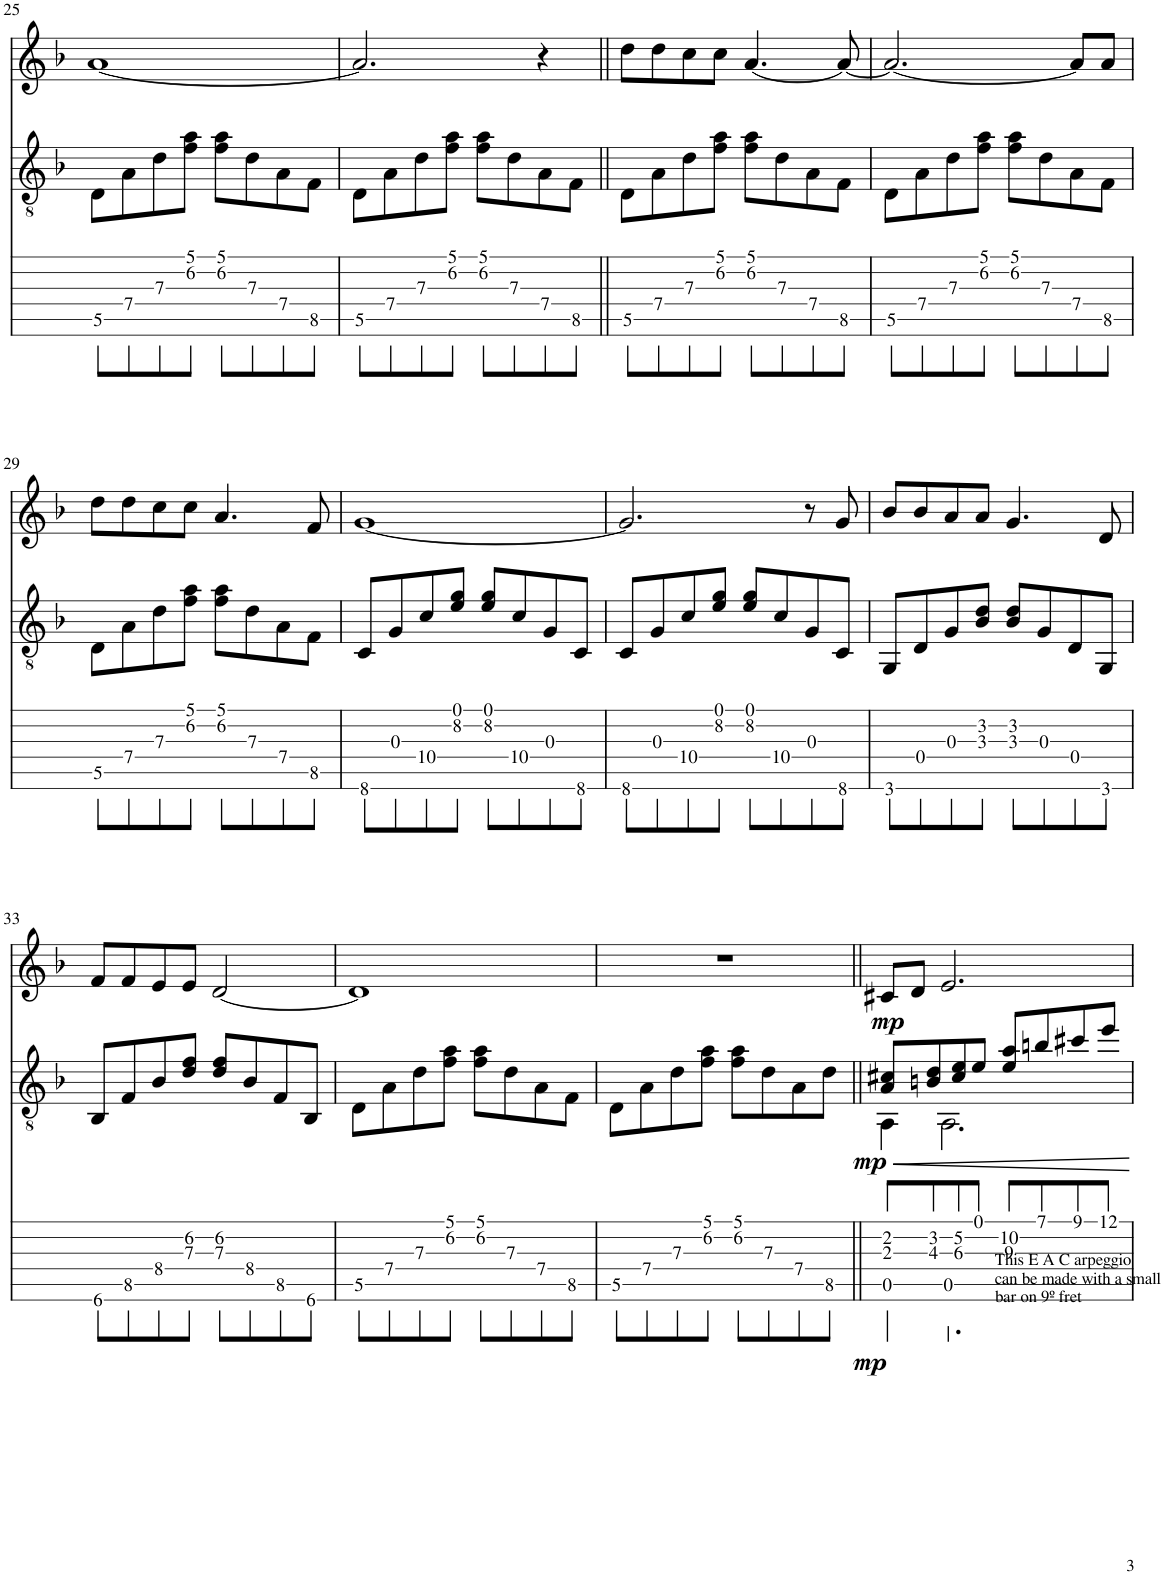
**kern	**dynam	**kern	**dynam	**kern	**dynam
*part3	*part3	*part2	*part2	*part1	*part1
*staff3	*staff3	*staff2	*staff2	*staff1	*staff1
*I"Guitar	*	*I"Guitar	*	*I"Flute	*
*	*	*	*	*I'Fl	*
!!LO:PB:g=z
*	*	*clefGv2	*	*clefG2	*
*k[b-]	*	*k[b-]	*	*k[b-]	*
*M4/4	*	*M4/4	*	*M4/4	*
=25	=25	=25	=25	=25	=25
8D\L	.	8D\L	.	[1a	.
8A\	.	8A\	.	.	.
8d\	.	8d\	.	.	.
8f\ 8a\J	.	8f\ 8a\J	.	.	.
8f\ 8a\L	.	8f\ 8a\L	.	.	.
8d\	.	8d\	.	.	.
8A\	.	8A\	.	.	.
8F\J	.	8F\J	.	.	.
=26	=26	=26	=26	=26	=26
8D\L	.	8D\L	.	2.a/]	.
8A\	.	8A\	.	.	.
8d\	.	8d\	.	.	.
8f\ 8a\J	.	8f\ 8a\J	.	.	.
8f\ 8a\L	.	8f\ 8a\L	.	.	.
8d\	.	8d\	.	.	.
8A\	.	8A\	.	4r	.
8F\J	.	8F\J	.	.	.
=27||	=27||	=27||	=27||	=27||	=27||
8D\L	.	8D\L	.	8dd\L	.
8A\	.	8A\	.	8dd\	.
8d\	.	8d\	.	8cc\	.
8f\ 8a\J	.	8f\ 8a\J	.	8cc\J	.
8f\ 8a\L	.	8f\ 8a\L	.	[4.a/	.
8d\	.	8d\	.	.	.
8A\	.	8A\	.	.	.
8F\J	.	8F\J	.	8a/_	.
=28	=28	=28	=28	=28	=28
8D\L	.	8D\L	.	2.a/_	.
8A\	.	8A\	.	.	.
8d\	.	8d\	.	.	.
8f\ 8a\J	.	8f\ 8a\J	.	.	.
8f\ 8a\L	.	8f\ 8a\L	.	.	.
8d\	.	8d\	.	.	.
8A\	.	8A\	.	8a/L]	.
8F\J	.	8F\J	.	8a/J	.
!!LO:LB:g=z
=29	=29	=29	=29	=29	=29
8D\L	.	8D\L	.	8dd\L	.
8A\	.	8A\	.	8dd\	.
8d\	.	8d\	.	8cc\	.
8f\ 8a\J	.	8f\ 8a\J	.	8cc\J	.
8f\ 8a\L	.	8f\ 8a\L	.	4.a/	.
8d\	.	8d\	.	.	.
8A\	.	8A\	.	.	.
8F\J	.	8F\J	.	8f/	.
=30	=30	=30	=30	=30	=30
8C\L	.	8C/L	.	[1g	.
8G\	.	8G/	.	.	.
8c\	.	8c/	.	.	.
8g\ 8e\J	.	8e/ 8g/J	.	.	.
8g\ 8e\L	.	8e/ 8g/L	.	.	.
8c\	.	8c/	.	.	.
8G\	.	8G/	.	.	.
8C\J	.	8C/J	.	.	.
=31	=31	=31	=31	=31	=31
8C\L	.	8C/L	.	2.g/]	.
8G\	.	8G/	.	.	.
8c\	.	8c/	.	.	.
8g\ 8e\J	.	8e/ 8g/J	.	.	.
8g\ 8e\L	.	8e/ 8g/L	.	.	.
8c\	.	8c/	.	.	.
8G\	.	8G/	.	8r	.
8C\J	.	8C/J	.	8g/	.
=32	=32	=32	=32	=32	=32
8GG\L	.	8GG/L	.	8b-/L	.
8D\	.	8D/	.	8b-/	.
8G\	.	8G/	.	8a/	.
8B-\ 8d\J	.	8B-/ 8d/J	.	8a/J	.
8B-\ 8d\L	.	8B-/ 8d/L	.	4.g/	.
8G\	.	8G/	.	.	.
8D\	.	8D/	.	.	.
8GG\J	.	8GG/J	.	8d/	.
!!LO:LB:g=z
=33	=33	=33	=33	=33	=33
8BB-\L	.	8BB-/L	.	8f/L	.
8F\	.	8F/	.	8f/	.
8B-\	.	8B-/	.	8e/	.
8d\ 8f\J	.	8d/ 8f/J	.	8e/J	.
8d\ 8f\L	.	8d/ 8f/L	.	[2d/	.
8B-\	.	8B-/	.	.	.
8F\	.	8F/	.	.	.
8BB-\J	.	8BB-/J	.	.	.
=34	=34	=34	=34	=34	=34
8D\L	.	8D\L	.	1d]	.
8A\	.	8A\	.	.	.
8d\	.	8d\	.	.	.
8f\ 8a\J	.	8f\ 8a\J	.	.	.
8f\ 8a\L	.	8f\ 8a\L	.	.	.
8d\	.	8d\	.	.	.
8A\	.	8A\	.	.	.
8F\J	.	8F\J	.	.	.
=35	=35	=35	=35	=35	=35
8D\L	.	8D\L	.	1r	.
8A\	.	8A\	.	.	.
8d\	.	8d\	.	.	.
8f\ 8a\J	.	8f\ 8a\J	.	.	.
8f\ 8a\L	.	8f\ 8a\L	.	.	.
8d\	.	8d\	.	.	.
8A\	.	8A\	.	.	.
8F\J	.	8d\J	.	.	.
=36||	=36||	=36||	=36||	=36||	=36||
*^	*	*^	*	*	*
!	!	!LO:DY:b	!	!	!LO:DY:b	!	!LO:DY:b
8A/ 8c#X/L	4AA\	mp	8A/ 8c#X/L	4AA\	mp	8c#X/L	mp
8Bn/ 8d/	.	.	8Bn/ 8d/	.	.	8d/J	.
8c#/ 8e/	2.AA\	.	8c#/ 8e/	2.AA\	.	2.e/	.
8e/J	.	.	8e/J	.	.	.	.
!LO:TX:a:t=This E A C arpeggio	!	!	!	!	!	!	!
!LO:TX:a:t=can be made with a small	!	!	!	!	!	!	!
!LO:TX:a:t=bar on 9º fret	!	!	!	!	!	!	!
8e/ 8a/L	.	.	8e/ 8a/L	.	.	.	.
8bn/	.	.	8bn/	.	.	.	.
8cc#X/	.	.	8cc#X/	.	.	.	.
8ee/J	.	.	8ee/J	.	.	.	.
*v	*v	*	*	*	*	*	*
*	*	*v	*v	*	*	*
=	=	=	=	=	=
*-	*-	*-	*-	*-	*-
